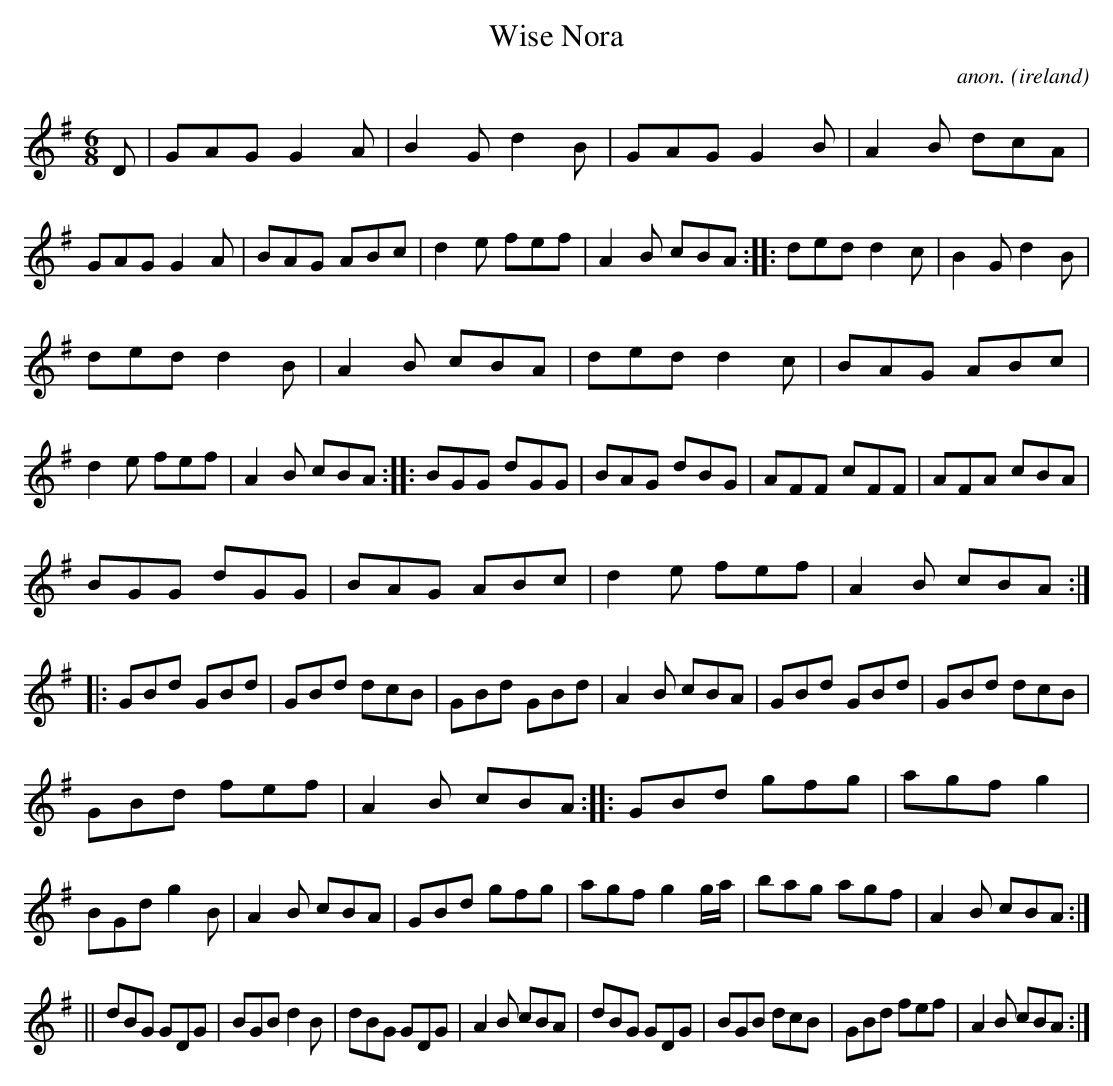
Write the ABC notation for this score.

X:1
T:Wise Nora
O:ireland
C:anon.
M:6/8
L:1/8
K:G
D|GAG G2A|B2G d2B|GAG G2B|A2B dcA|GAG G2A|BAG ABc|d2e fef|A2B cBA::ded d2c|B2G d2B|
ded d2B|A2B cBA|ded d2c|BAG ABc|d2e fef|A2B cBA::BGG dGG|BAG dBG|AFF cFF|AFA cBA|
BGG dGG|BAG ABc|d2e fef|A2B cBA::GBd GBd|GBd dcB|GBd GBd|A2B cBA|GBd GBd|GBd dcB|
GBd fef|A2B cBA::GBd gfg|agf g2|BGd g2B|A2B cBA|GBd gfg|agf g2 g/a/|bag agf|A2B cBA:|
||dBG GDG|BGB d2B|dBG GDG|A2B cBA|dBG GDG|BGB dcB|GBd fef|A2B cBA:|
